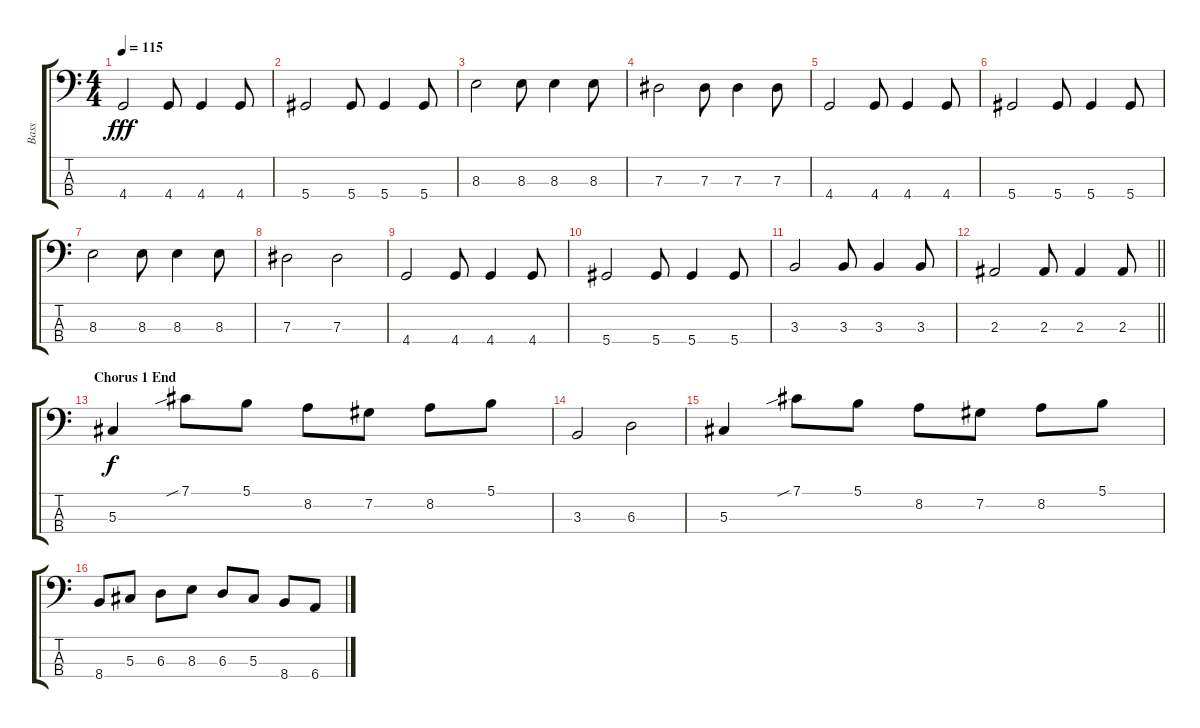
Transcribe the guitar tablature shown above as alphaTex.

\track ("Bass" "Bass") {instrument electricbassfinger}
\staff {score tabs}
\tuning (Gb2 Db2 Ab1 Eb1) {hide}
\ts (4 4)
\tempo 115
\clef f4
\ks c
4.4.2{dy fff} 4.4.8 4.4.4 4.4.8 |
5.4.2 5.4.8 5.4.4 5.4.8 |
8.3.2 8.3.8 8.3.4 8.3.8 |
7.3.2 7.3.8 7.3.4 7.3.8 |
4.4.2 4.4.8 4.4.4 4.4.8 |
5.4.2 5.4.8 5.4.4 5.4.8 |
8.3.2 8.3.8 8.3.4 8.3.8 |
7.3.2 7.3.2 |
4.4.2 4.4.8 4.4.4 4.4.8 |
5.4.2 5.4.8 5.4.4 5.4.8 |
3.3.2 3.3.8 3.3.4 3.3.8 |
\barLineRight lightlight
2.3.2 2.3.8 2.3.4 2.3.8 |
\section ("" "Chorus 1 End")
5.3.4{dy f} 7.1{sib}.8 5.1.8 8.2.8 7.2.8 8.2.8 5.1.8 |
3.3.2 6.3.2 |
5.3.4 7.1{sib}.8 5.1.8 8.2.8 7.2.8 8.2.8 5.1.8 |
8.4.8 5.3.8 6.3.8 8.3.8 6.3.8 5.3.8 8.4.8 6.4.8
